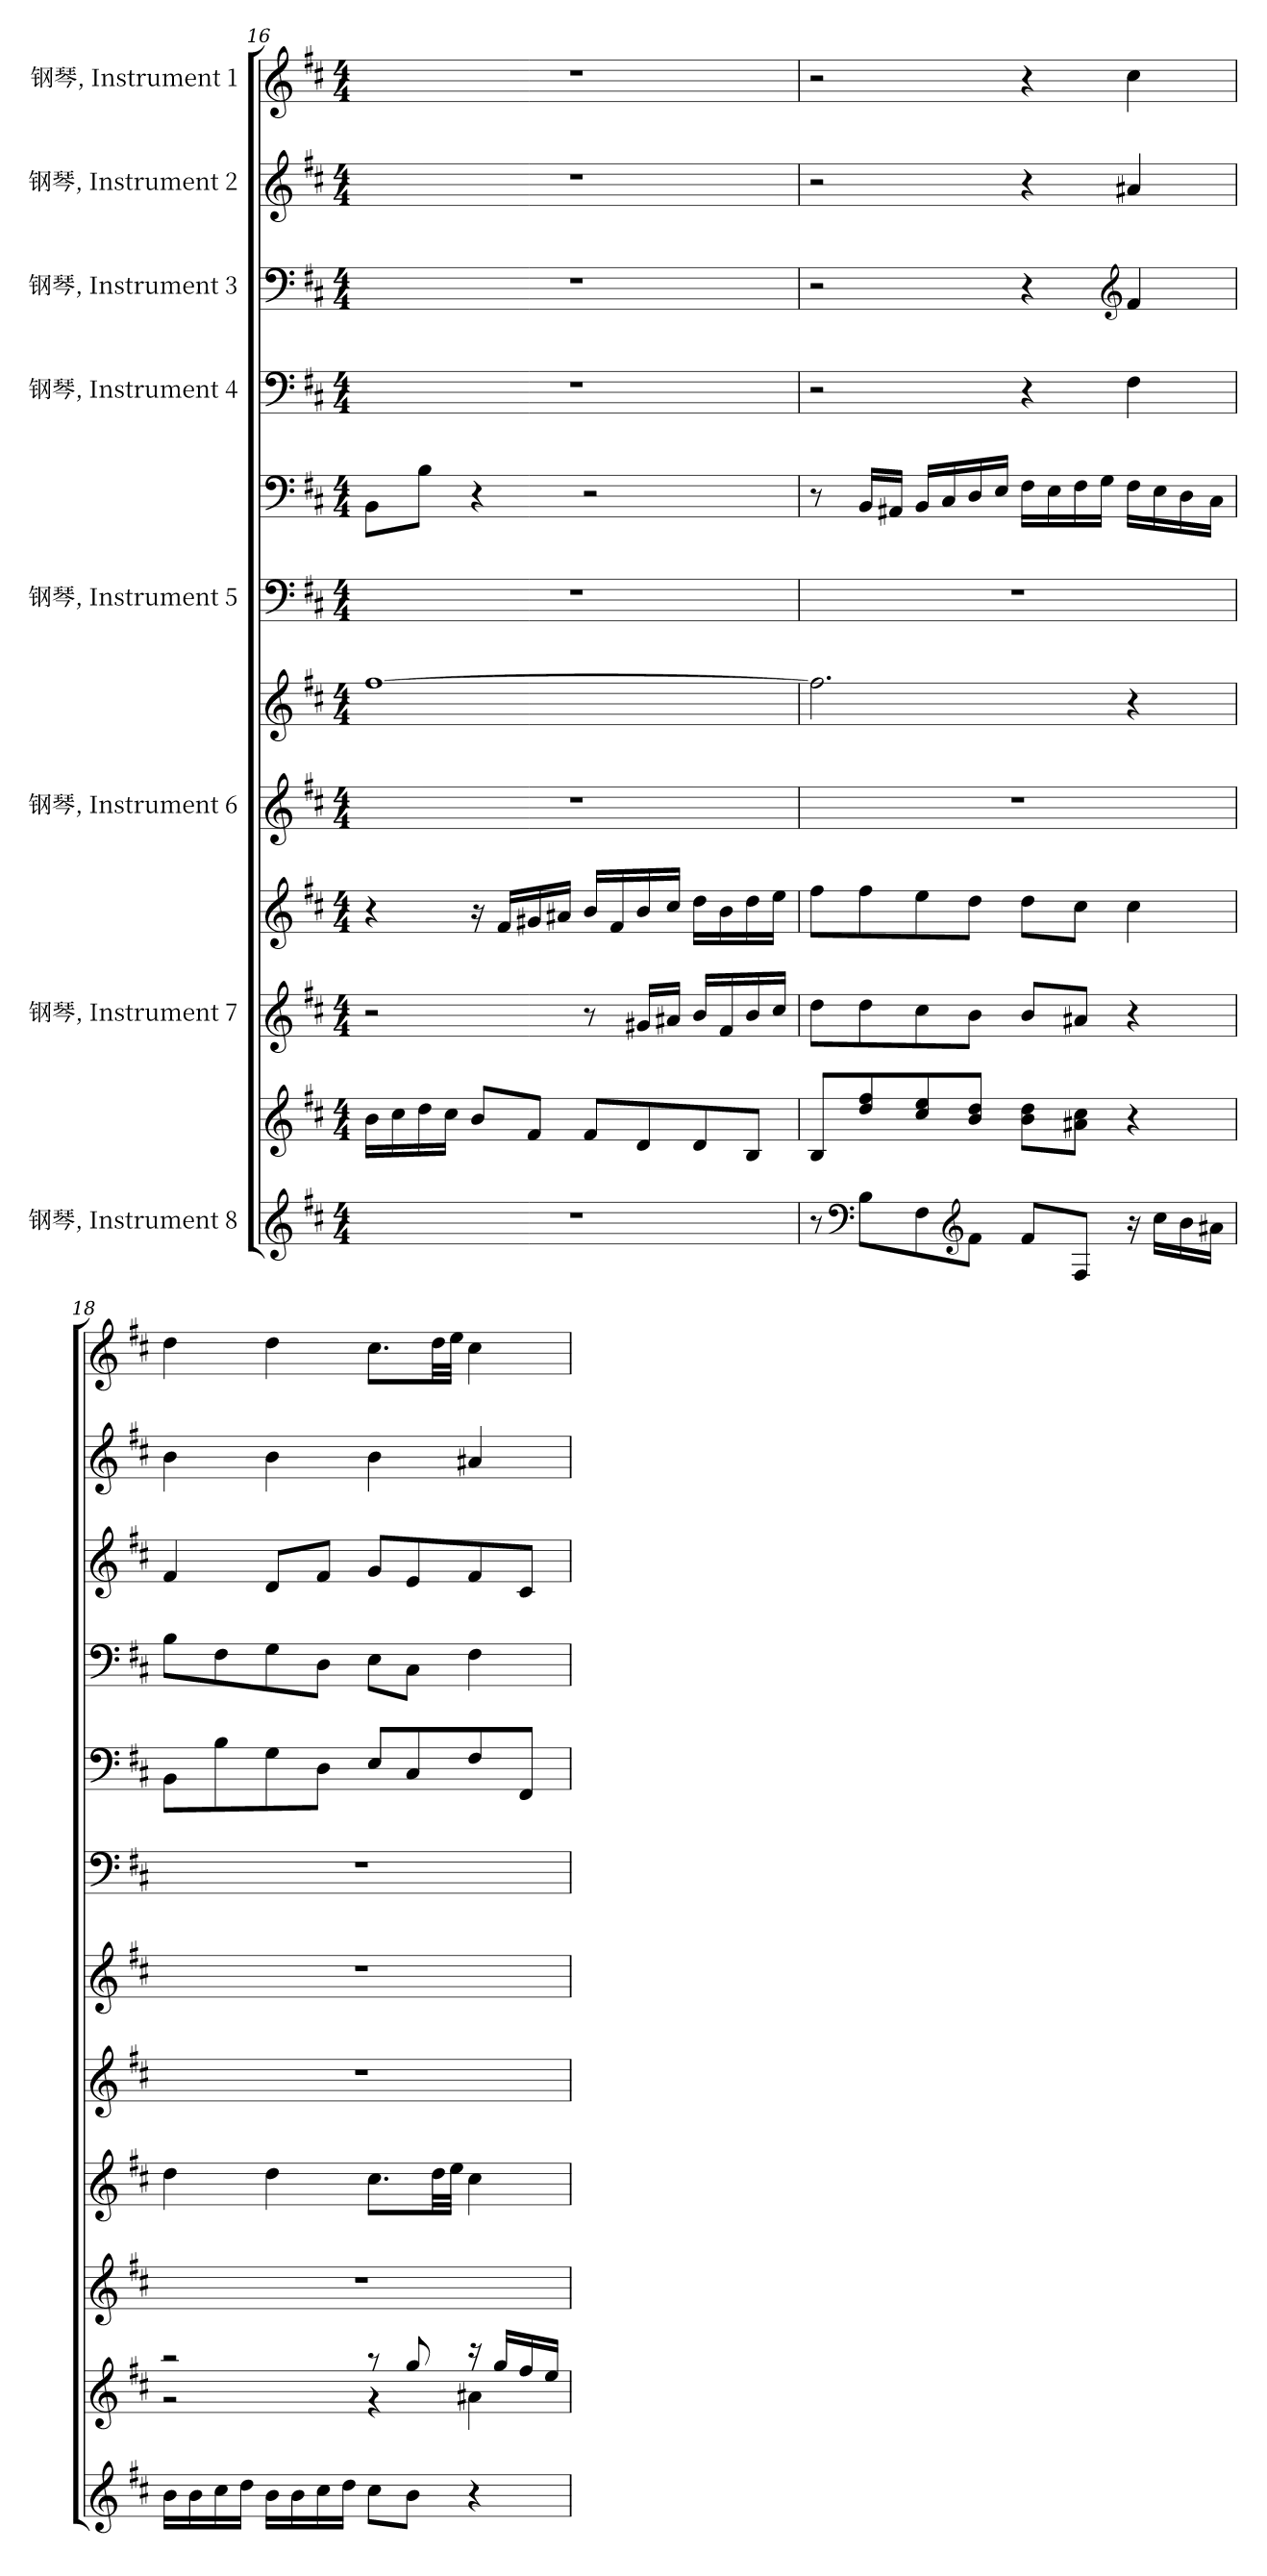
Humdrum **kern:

**kern	**kern	**kern	**kern	**kern	**kern	**kern	**kern	**kern	**kern	**kern	**kern
*part8	*part8	*part7	*part7	*part6	*part6	*part5	*part5	*part4	*part3	*part2	*part1
*staff12	*staff11	*staff10	*staff9	*staff8	*staff7	*staff6	*staff5	*staff4	*staff3	*staff2	*staff1
*I"钢琴, Instrument 8	*	*I"钢琴, Instrument 7	*	*I"钢琴, Instrument 6	*	*I"钢琴, Instrument 5	*	*I"钢琴, Instrument 4	*I"钢琴, Instrument 3	*I"钢琴, Instrument 2	*I"钢琴, Instrument 1
*clefG2	*clefG2	*clefG2	*clefG2	*clefG2	*clefG2	*clefF4	*clefF4	*clefF4	*clefF4	*clefG2	*clefG2
*k[f#c#]	*k[f#c#]	*k[f#c#]	*k[f#c#]	*k[f#c#]	*k[f#c#]	*k[f#c#]	*k[f#c#]	*k[f#c#]	*k[f#c#]	*k[f#c#]	*k[f#c#]
*M4/4	*M4/4	*M4/4	*M4/4	*M4/4	*M4/4	*M4/4	*M4/4	*M4/4	*M4/4	*M4/4	*M4/4
=16	=16	=16	=16	=16	=16	=16	=16	=16	=16	=16	=16
1r	16b\LL	2r	4r	1r	[1ff#	1r	8BB\L	1r	1r	1r	1r
.	16cc#\	.	.	.	.	.	.	.	.	.	.
.	16dd\	.	.	.	.	.	8B\J	.	.	.	.
.	16cc#\JJ	.	.	.	.	.	.	.	.	.	.
.	8b/L	.	16r	.	.	.	4r	.	.	.	.
.	.	.	16f#/LL	.	.	.	.	.	.	.	.
.	8f#/J	.	16g#X/	.	.	.	.	.	.	.	.
.	.	.	16a#X/JJ	.	.	.	.	.	.	.	.
.	8f#/L	8r	16b/LL	.	.	.	2r	.	.	.	.
.	.	.	16f#/	.	.	.	.	.	.	.	.
.	8d/	16g#X/LL	16b/	.	.	.	.	.	.	.	.
.	.	16a#X/JJ	16cc#/JJ	.	.	.	.	.	.	.	.
.	8d/	16b/LL	16dd\LL	.	.	.	.	.	.	.	.
.	.	16f#/	16b\	.	.	.	.	.	.	.	.
.	8B/J	16b/	16dd\	.	.	.	.	.	.	.	.
.	.	16cc#/JJ	16ee\JJ	.	.	.	.	.	.	.	.
!!LO:PB:g=z
=17	=17	=17	=17	=17	=17	=17	=17	=17	=17	=17	=17
8r	8B/L	8dd\L	8ff#\L	1r	2.ff#\]	1r	8r	2r	2r	2r	2r
*clefF4	*	*	*	*	*	*	*	*	*	*	*
8B\L	8dd/ 8ff#/	8dd\	8ff#\	.	.	.	16BB/LL	.	.	.	.
.	.	.	.	.	.	.	16AA#X/JJ	.	.	.	.
8F#\	8cc#/ 8ee/	8cc#\	8ee\	.	.	.	16BB/LL	.	.	.	.
.	.	.	.	.	.	.	16C#/	.	.	.	.
*clefG2	*	*	*	*	*	*	*	*	*	*	*
8f#\J	8b/ 8dd/J	8b\J	8dd\J	.	.	.	16D/	.	.	.	.
.	.	.	.	.	.	.	16E/JJ	.	.	.	.
8f#/L	8b\ 8dd\L	8b/L	8dd\L	.	.	.	16F#\LL	4r	4r	4r	4r
.	.	.	.	.	.	.	16E\	.	.	.	.
8F#/J	8a#X\ 8cc#\J	8a#X/J	8cc#\J	.	.	.	16F#\	.	.	.	.
.	.	.	.	.	.	.	16G\JJ	.	.	.	.
*	*	*	*	*	*	*	*	*	*clefG2	*	*
16r	4r	4r	4cc#\	.	4r	.	16F#\LL	4F#\	4f#/	4a#X/	4cc#\
16cc#\LL	.	.	.	.	.	.	16E\	.	.	.	.
16b\	.	.	.	.	.	.	16D\	.	.	.	.
16a#X\JJ	.	.	.	.	.	.	16C#\JJ	.	.	.	.
=18	=18	=18	=18	=18	=18	=18	=18	=18	=18	=18	=18
*	*^	*	*	*	*	*	*	*	*	*	*
16b\LL	2r	2r	1r	4dd\	1r	1r	1r	8BB\L	8B\L	4f#/	4b\	4dd\
16b\	.	.	.	.	.	.	.	.	.	.	.	.
16cc#\	.	.	.	.	.	.	.	8B\	8F#\	.	.	.
16dd\JJ	.	.	.	.	.	.	.	.	.	.	.	.
16b\LL	.	.	.	4dd\	.	.	.	8G\	8G\	8d/L	4b\	4dd\
16b\	.	.	.	.	.	.	.	.	.	.	.	.
16cc#\	.	.	.	.	.	.	.	8D\J	8D\J	8f#/J	.	.
16dd\JJ	.	.	.	.	.	.	.	.	.	.	.	.
8cc#\L	8r	4r	.	8.cc#\L	.	.	.	8E/L	8E\L	8g/L	4b\	8.cc#\L
8b\J	8gg/	.	.	.	.	.	.	8C#/	8C#\J	8e/	.	.
.	.	.	.	32dd\LL	.	.	.	.	.	.	.	32dd\LL
.	.	.	.	32ee\JJJ	.	.	.	.	.	.	.	32ee\JJJ
4r	16r	4a#X\	.	4cc#\	.	.	.	8F#/	4F#\	8f#/	4a#X/	4cc#\
.	16gg/LL	.	.	.	.	.	.	.	.	.	.	.
.	16ff#/	.	.	.	.	.	.	8FF#/J	.	8c#/J	.	.
.	16ee/JJ	.	.	.	.	.	.	.	.	.	.	.
*	*v	*v	*	*	*	*	*	*	*	*	*	*
=	=	=	=	=	=	=	=	=	=	=	=
*-	*-	*-	*-	*-	*-	*-	*-	*-	*-	*-	*-
